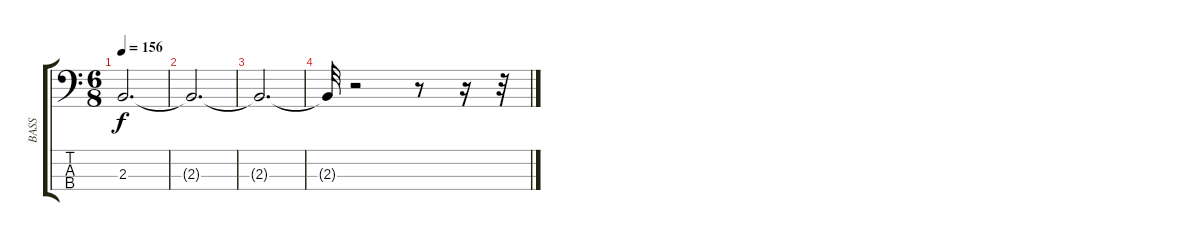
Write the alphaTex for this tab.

\track ("BASS" "BASS") {instrument acousticbass}
\staff {score tabs}
\tuning (G2 D2 A1 E1) {hide}
\ts (6 8)
\tempo 156
\clef f4
\ks c
2.3{t}.2{d dy f} |
2.3{t}.2{d} |
2.3{t}.2{d} |
2.3{t}.32 r.2 r.8 r.16 r.32
